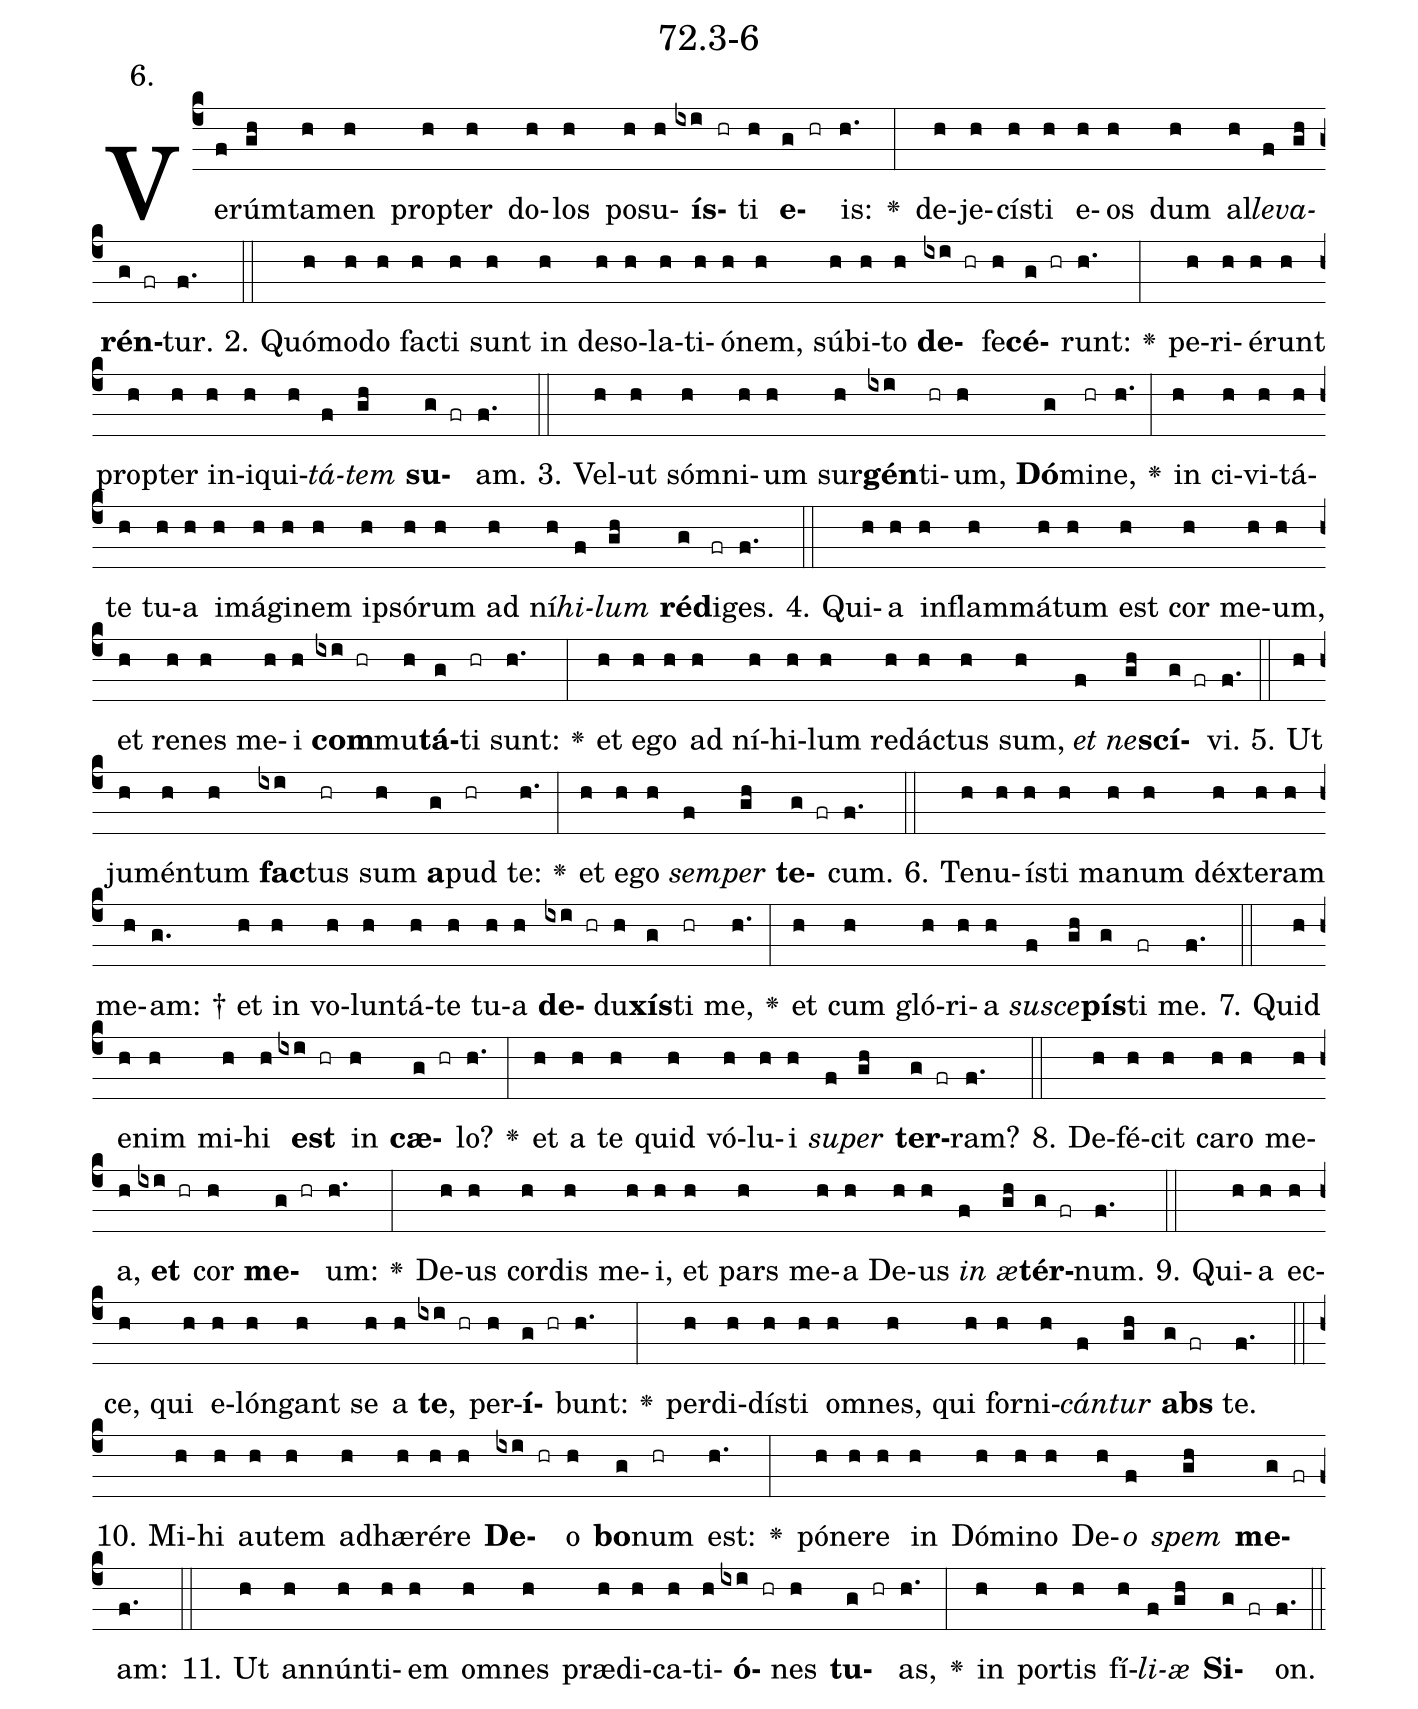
name: 72.3-6;
annotation: 6.;
%%
(c4)Ve(f)rúm(gh)ta(h)men(h) prop(h)ter(h) do(h)los(h) po(h)su(h)<b>ís</b>(ixi hr)ti(h) <b>e</b>(g hr)is:(h.) <v>\greheightstar</v>(:) de(h)je(h)cís(h)ti(h) e(h)os(h) dum(h) al(h)<i>le</i>(f)<i>va</i>(gh)<b>rén</b>(g fr)tur.(f.) (::)
2. Quó(h)mo(h)do(h) fac(h)ti(h) sunt(h) in(h) de(h)so(h)la(h)ti(h)ó(h)nem,(h) súb(h)i(h)to(h) <b>de</b>(ixi hr)fe(h)<b>cé</b>(g hr)runt:(h.) <v>\greheightstar</v>(:) pe(h)ri(h)é(h)runt(h) prop(h)ter(h) in(h)i(h)qui(h)<i>tá</i>(f)<i>tem</i>(gh) <b>su</b>(g fr)am.(f.) (::)
3. Vel(h)ut(h) sóm(h)ni(h)um(h) sur(h)<b>gén</b>(ixi)ti(hr)um,(h) <b>Dó</b>(g)mi(hr)ne,(h.) <v>\greheightstar</v>(:) in(h) ci(h)vi(h)tá(h)te(h) tu(h)a(h) i(h)má(h)gi(h)nem(h) ip(h)só(h)rum(h) ad(h) ní(h)<i>hi</i>(f)<i>lum</i>(gh) <b>réd</b>(g)i(fr)ges.(f.) (::)
4. Qui(h)a(h) in(h)flam(h)má(h)tum(h) est(h) cor(h) me(h)um,(h) et(h) re(h)nes(h) me(h)i(h) <b>com</b>(ixi hr)mu(h)<b>tá</b>(g)ti(hr) sunt:(h.) <v>\greheightstar</v>(:) et(h) e(h)go(h) ad(h) ní(h)hi(h)lum(h) red(h)ác(h)tus(h) sum,(h) <i>et</i>(f) <i>ne</i>(gh)<b>scí</b>(g fr)vi.(f.) (::)
5. Ut(h) ju(h)mén(h)tum(h) <b>fac</b>(ixi)tus(hr) sum(h) <b>a</b>(g)pud(hr) te:(h.) <v>\greheightstar</v>(:) et(h) e(h)go(h) <i>sem</i>(f)<i>per</i>(gh) <b>te</b>(g fr)cum.(f.) (::)
6. Te(h)nu(h)ís(h)ti(h) ma(h)num(h) déx(h)te(h)ram(h) me(h)am: †(g.) et(h) in(h) vo(h)lun(h)tá(h)te(h) tu(h)a(h) <b>de</b>(ixi hr)du(h)<b>xís</b>(g)ti(hr) me,(h.) <v>\greheightstar</v>(:) et(h) cum(h) gló(h)ri(h)a(h) <i>su</i>(f)<i>sce</i>(gh)<b>pís</b>(g)ti(fr) me.(f.) (::)
7. Quid(h) e(h)nim(h) mi(h)hi(h) <b>est</b>(ixi hr) in(h) <b>cæ</b>(g hr)lo?(h.) <v>\greheightstar</v>(:) et(h) a(h) te(h) quid(h) vó(h)lu(h)i(h) <i>su</i>(f)<i>per</i>(gh) <b>ter</b>(g fr)ram?(f.) (::)
8. De(h)fé(h)cit(h) ca(h)ro(h) me(h)a,(h) <b>et</b>(ixi hr) cor(h) <b>me</b>(g hr)um:(h.) <v>\greheightstar</v>(:) De(h)us(h) cor(h)dis(h) me(h)i,(h) et(h) pars(h) me(h)a(h) De(h)us(h) <i>in</i>(f) <i>æ</i>(gh)<b>tér</b>(g fr)num.(f.) (::)
9. Qui(h)a(h) ec(h)ce,(h) qui(h) e(h)lón(h)gant(h) se(h) a(h) <b>te</b>,(ixi hr) per(h)<b>í</b>(g hr)bunt:(h.) <v>\greheightstar</v>(:) per(h)di(h)dís(h)ti(h) om(h)nes,(h) qui(h) for(h)ni(h)<i>cán</i>(f)<i>tur</i>(gh) <b>abs</b>(g fr) te.(f.) (::)
10. Mi(h)hi(h) au(h)tem(h) ad(h)hæ(h)ré(h)re(h) <b>De</b>(ixi hr)o(h) <b>bo</b>(g)num(hr) est:(h.) <v>\greheightstar</v>(:) pó(h)ne(h)re(h) in(h) Dó(h)mi(h)no(h) De(h)<i>o</i>(f) <i>spem</i>(gh) <b>me</b>(g fr)am:(f.) (::)
11. Ut(h) an(h)nún(h)ti(h)em(h) om(h)nes(h) præ(h)di(h)ca(h)ti(h)<b>ó</b>(ixi hr)nes(h) <b>tu</b>(g hr)as,(h.) <v>\greheightstar</v>(:) in(h) por(h)tis(h) fí(h)<i>li</i>(f)<i>æ</i>(gh) <b>Si</b>(g fr)on.(f.) (::)
